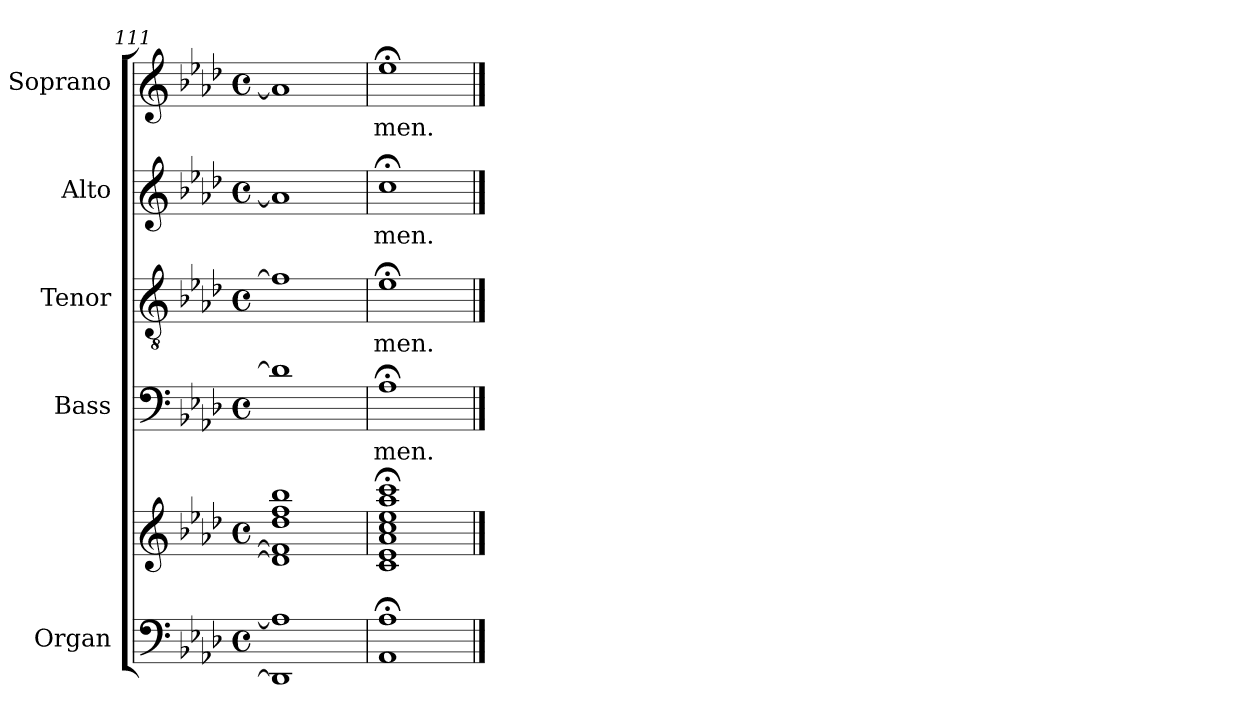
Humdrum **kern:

**kern	**kern	**kern	**text	**kern	**text	**kern	**text	**kern	**text
*part5	*part5	*part4	*part4	*part3	*part3	*part2	*part2	*part1	*part1
*staff6	*staff5	*staff4	*staff4	*staff3	*staff3	*staff2	*staff2	*staff1	*staff1
*I"Organ	*	*I"Bass	*	*I"Tenor	*	*I"Alto	*	*I"Soprano	*
*I'Org.	*	*	*	*	*	*	*	*	*
*clefF4	*clefG2	*clefF4	*	*clefGv2	*	*clefG2	*	*clefG2	*
*k[b-e-a-d-]	*k[b-e-a-d-]	*k[b-e-a-d-]	*	*k[b-e-a-d-]	*	*k[b-e-a-d-]	*	*k[b-e-a-d-]	*
*A-:	*A-:	*A-:	*	*A-:	*	*A-:	*	*A-:	*
*M4/4	*M4/4	*M4/4	*	*M4/4	*	*M4/4	*	*M4/4	*
*met(c)	*met(c)	*met(c)	*	*met(c)	*	*met(c)	*	*met(c)	*
=111	=111	=111	=111	=111	=111	=111	=111	=111	=111
*^	*^	*	*	*	*	*	*	*	*
1A-]	1DD-]	1dd- 1ff 1bb-	1d-] 1f]	1d-]	.	1f]	.	1a-]	.	1a-]	.
=112	=112	=112	=112	=112	=112	=112	=112	=112	=112	=112	=112
!	!	!	!	!	!LO:LY:b	!	!LO:LY:b	!	!LO:LY:b	!	!LO:LY:b
1A-;<	1AA-	1a-;< 1cc;< 1ee-;< 1aa-;< 1ccc;<	1c 1e-	1A-;<	-men.	1e-;<	-men.	1cc;<	-men.	1ee-;<	-men.
*v	*v	*	*	*	*	*	*	*	*	*	*
*	*v	*v	*	*	*	*	*	*	*	*
==	==	==	==	==	==	==	==	==	==
*-	*-	*-	*-	*-	*-	*-	*-	*-	*-
